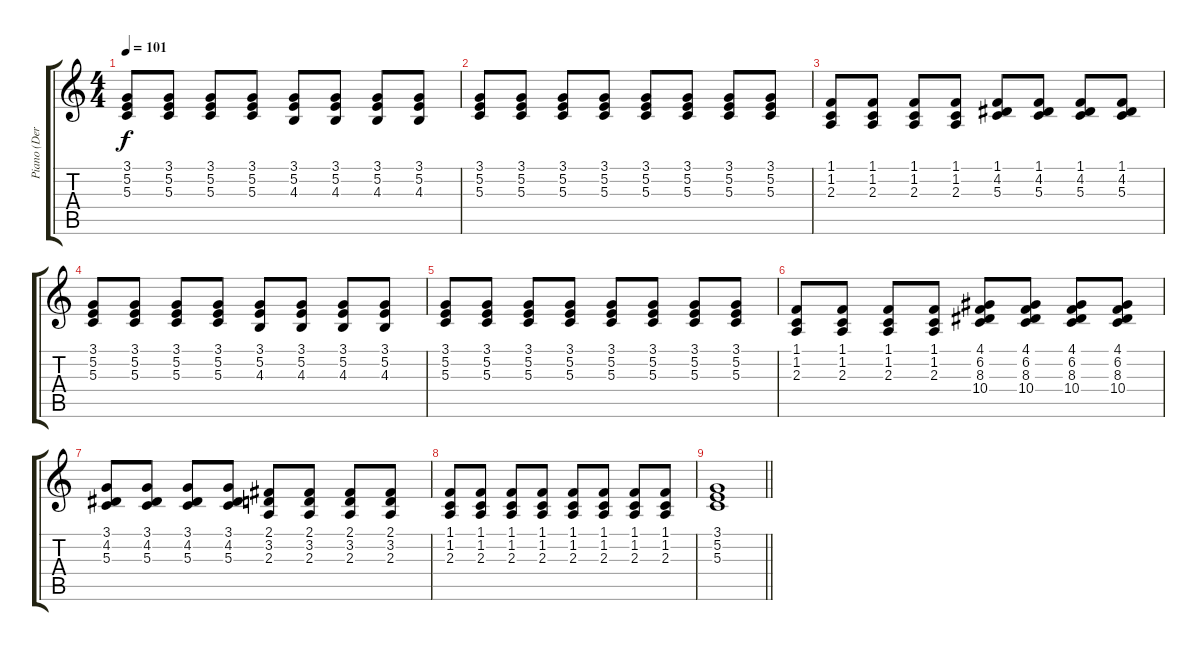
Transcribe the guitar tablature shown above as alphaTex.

\track ("Piano (Der)" "Piano (Der") {instrument acousticgrandpiano}
\staff {score tabs}
\tuning (E4 B3 G3 D3 A2 E2) {hide}
\ts (4 4)
\tempo 101
\clef g2
\ks c
(3.1 5.2 5.3).8{dy f} (3.1 5.2 5.3).8 (3.1 5.2 5.3).8 (3.1 5.2 5.3).8 (3.1 5.2 4.3).8 (3.1 5.2 4.3).8 (3.1 5.2 4.3).8 (3.1 5.2 4.3).8 |
(3.1 5.2 5.3).8 (3.1 5.2 5.3).8 (3.1 5.2 5.3).8 (3.1 5.2 5.3).8 (3.1 5.2 5.3).8 (3.1 5.2 5.3).8 (3.1 5.2 5.3).8 (3.1 5.2 5.3).8 |
(1.1 1.2 2.3).8 (1.1 1.2 2.3).8 (1.1 1.2 2.3).8 (1.1 1.2 2.3).8 (1.1 4.2 5.3).8 (1.1 4.2 5.3).8 (1.1 4.2 5.3).8 (1.1 4.2 5.3).8 |
(3.1 5.2 5.3).8 (3.1 5.2 5.3).8 (3.1 5.2 5.3).8 (3.1 5.2 5.3).8 (3.1 5.2 4.3).8 (3.1 5.2 4.3).8 (3.1 5.2 4.3).8 (3.1 5.2 4.3).8 |
(3.1 5.2 5.3).8 (3.1 5.2 5.3).8 (3.1 5.2 5.3).8 (3.1 5.2 5.3).8 (3.1 5.2 5.3).8 (3.1 5.2 5.3).8 (3.1 5.2 5.3).8 (3.1 5.2 5.3).8 |
(1.1 1.2 2.3).8 (1.1 1.2 2.3).8 (1.1 1.2 2.3).8 (1.1 1.2 2.3).8 (4.1 6.2 8.3 10.4).8 (4.1 6.2 8.3 10.4).8 (4.1 6.2 8.3 10.4).8 (4.1 6.2 8.3 10.4).8 |
(3.1 4.2 5.3).8 (3.1 4.2 5.3).8 (3.1 4.2 5.3).8 (3.1 4.2 5.3).8 (2.1 3.2 2.3).8 (2.1 3.2 2.3).8 (2.1 3.2 2.3).8 (2.1 3.2 2.3).8 |
(1.1 1.2 2.3).8 (1.1 1.2 2.3).8 (1.1 1.2 2.3).8 (1.1 1.2 2.3).8 (1.1 1.2 2.3).8 (1.1 1.2 2.3).8 (1.1 1.2 2.3).8 (1.1 1.2 2.3).8 |
\barLineRight lightlight
(3.1 5.2 5.3).1
